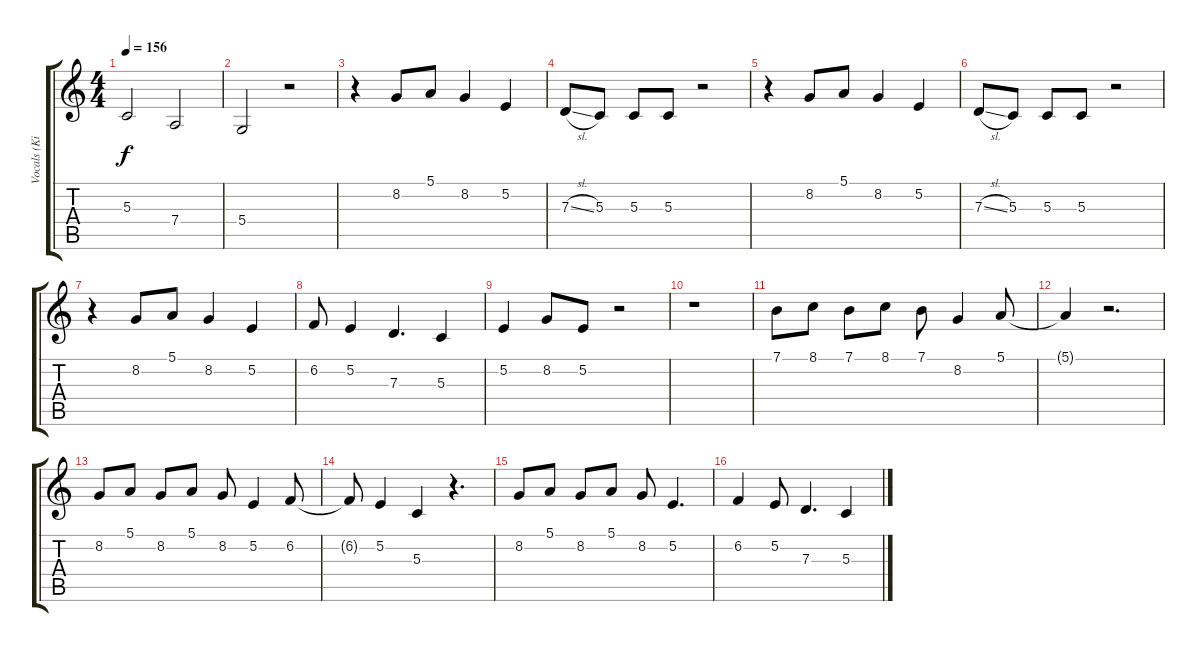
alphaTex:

\track ("Vocals (Kim)" "Vocals (Ki") {instrument stringensemble1}
\staff {score tabs}
\tuning (E4 B3 G3 D3 A2 E2) {hide}
\ts (4 4)
\tempo 156
\clef g2
\ks c
5.3.2{dy f} 7.4.2 |
5.4.2 r.2 |
r.4 8.2.8 5.1.8 8.2.4 5.2.4 |
7.3{sl}.8 5.3.8 5.3.8 5.3.8 r.2 |
r.4 8.2.8 5.1.8 8.2.4 5.2.4 |
7.3{sl}.8 5.3.8 5.3.8 5.3.8 r.2 |
r.4 8.2.8 5.1.8 8.2.4 5.2.4 |
6.2.8 5.2.4 7.3.4{d} 5.3.4 |
5.2.4 8.2.8 5.2.8 r.2 |
r.1 |
7.1.8 8.1.8 7.1.8 8.1.8 7.1.8 8.2.4 5.1.8 |
5.1{t}.4 r.2{d} |
8.2.8 5.1.8 8.2.8 5.1.8 8.2.8 5.2.4 6.2.8 |
6.2{t}.8 5.2.4 5.3.4 r.4{d} |
8.2.8 5.1.8 8.2.8 5.1.8 8.2.8 5.2.4{d} |
6.2.4 5.2.8 7.3.4{d} 5.3.4
